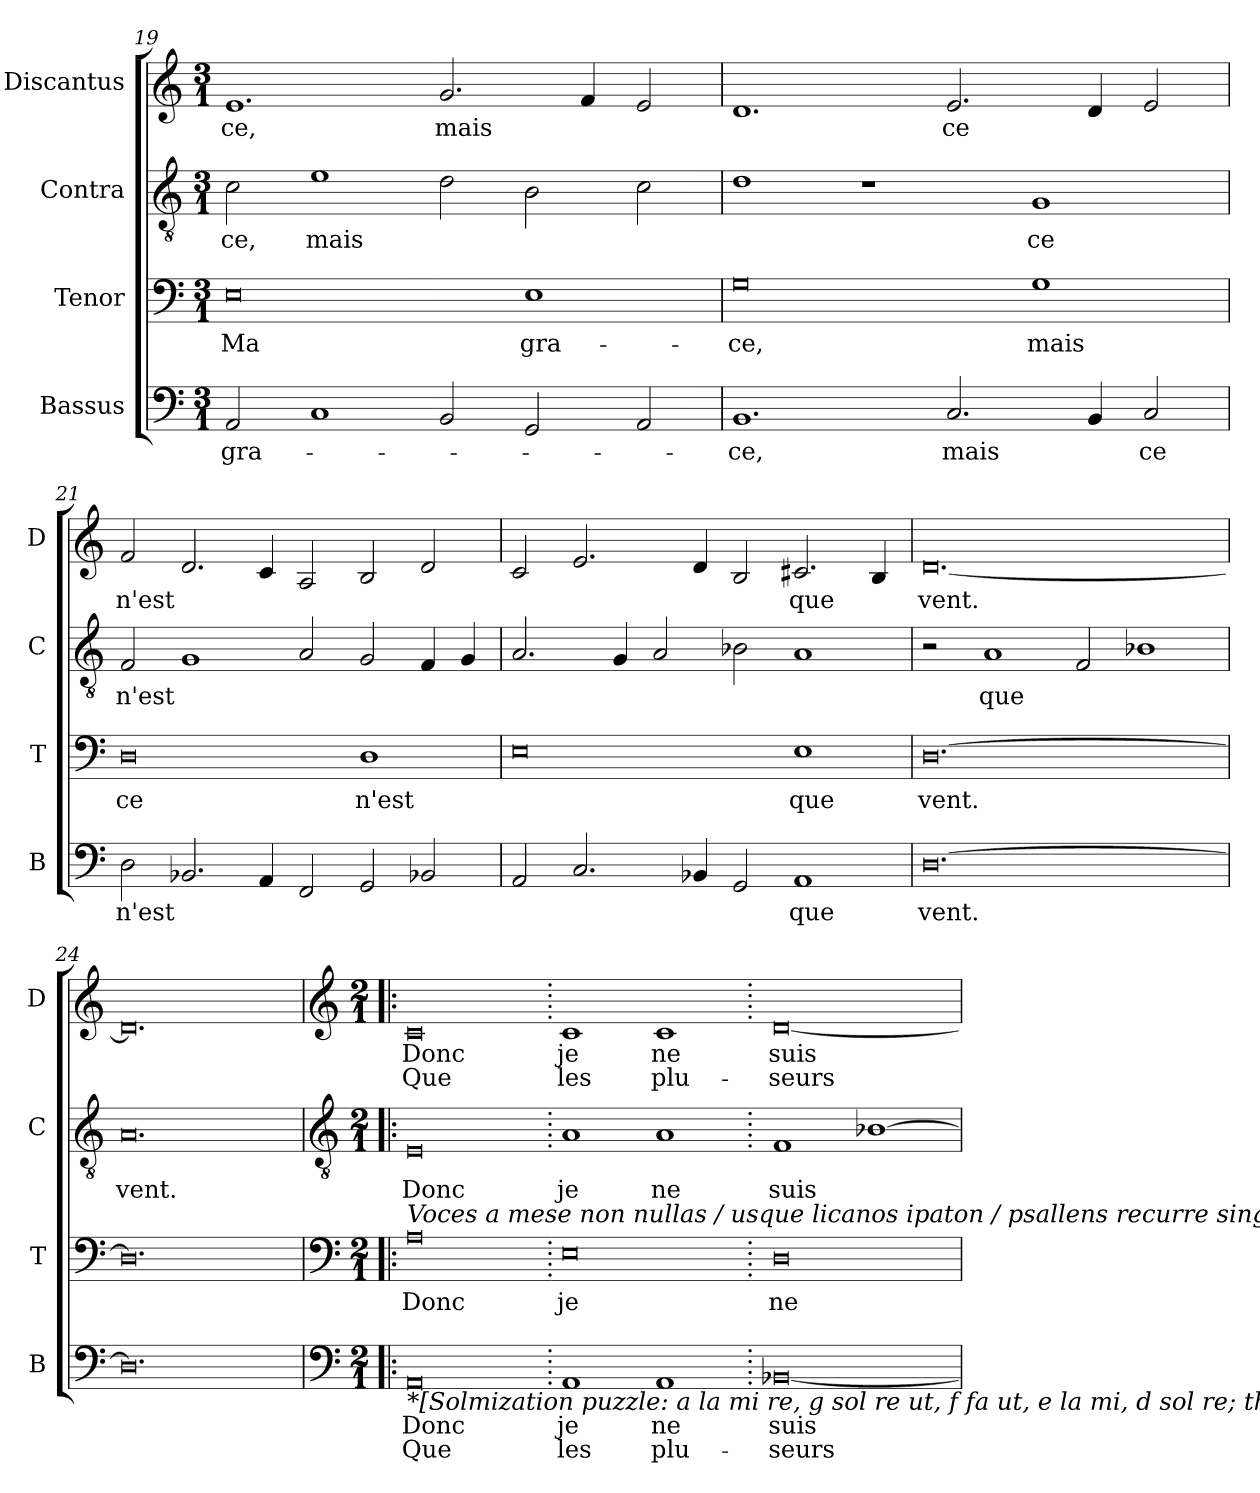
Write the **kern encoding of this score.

**kern	**text	**text	**kern	**text	**kern	**text	**kern	**text	**text
*part4	*part4	*part4	*part3	*part3	*part2	*part2	*part1	*part1	*part1
*staff4	*staff4	*staff4	*staff3	*staff3	*staff2	*staff2	*staff1	*staff1	*staff1
*I"Bassus	*	*	*I"Tenor	*	*I"Contra	*	*I"Discantus	*	*
*I'B	*	*	*I'T	*	*I'C	*	*I'D	*	*
*clefF4	*	*	*clefF4	*	*clefGv2	*	*clefG2	*	*
*k[]	*	*	*k[]	*	*k[]	*	*k[]	*	*
*M3/1	*	*	*M3/1	*	*M3/1	*	*M3/1	*	*
=19	=19	=19	=19	=19	=19	=19	=19	=19	=19
2AA/	gra-	.	0E	Ma	2c\	-ce,	1.e	-ce,	.
1C	.	.	.	.	1e	mais	.	.	.
2BB/	.	.	.	.	2d\	.	2.g/	mais	.
2GG/	.	.	1E	gra-	2B\	.	.	.	.
.	.	.	.	.	.	.	4f/	.	.
2AA/	.	.	.	.	2c\	.	2e/	.	.
=20	=20	=20	=20	=20	=20	=20	=20	=20	=20
1.BB	-ce,	.	0G	-ce,	1d	.	1.d	.	.
.	.	.	.	.	1r	.	.	.	.
2.C/	mais	.	.	.	.	.	2.e/	ce	.
.	.	.	1G	mais	1G	ce	.	.	.
4BB/	.	.	.	.	.	.	4d/	.	.
2C/	ce	.	.	.	.	.	2e/	.	.
=21	=21	=21	=21	=21	=21	=21	=21	=21	=21
2D\	n'est	.	0D	ce	2F/	n'est	2f/	n'est	.
2.BB-X/	.	.	.	.	1G	.	2.d/	.	.
4AA/	.	.	.	.	.	.	4c/	.	.
2FF/	.	.	.	.	2A/	.	2A/	.	.
2GG/	.	.	1D	n'est	2G/	.	2B/	.	.
2BB-X/	.	.	.	.	4F/	.	2d/	.	.
.	.	.	.	.	4G/	.	.	.	.
=22	=22	=22	=22	=22	=22	=22	=22	=22	=22
2AA/	.	.	0E	.	2.A/	.	2c/	.	.
2.C/	.	.	.	.	.	.	2.e/	.	.
.	.	.	.	.	4G/	.	.	.	.
.	.	.	.	.	2A/	.	.	.	.
4BB-X/	.	.	.	.	.	.	4d/	.	.
2GG/	.	.	.	.	2B-X\	.	2B/	.	.
1AA	que	.	1E	que	1A	.	2.c#X/	que	.
.	.	.	.	.	.	.	4B/	.	.
=23	=23	=23	=23	=23	=23	=23	=23	=23	=23
[0.D	vent.	.	[0.D	vent.	2r	.	[0.d	vent.	.
.	.	.	.	.	1A	que	.	.	.
.	.	.	.	.	2F/	.	.	.	.
.	.	.	.	.	1B-X	.	.	.	.
=24	=24	=24	=24	=24	=24	=24	=24	=24	=24
0.D]	.	.	0.D]	.	0.A	vent.	0.d]	.	.
!!LO:LB:g=z
=25!|:	=25!|:	=25!|:	=25!|:	=25!|:	=25!|:	=25!|:	=25!|:	=25!|:	=25!|:
*clefF4	*	*	*clefF4	*	*clefGv2	*	*clefG2	*	*
*k[]	*	*	*k[]	*	*k[]	*	*k[]	*	*
*M2/1	*	*	*M2/1	*	*M2/1	*	*M2/1	*	*
!	!	!	!LO:TX:a:i:t=Voces a mese non nullas / usque licanos ipaton / psallens recurre singulas.*	!	!	!	!	!	!
!LO:TX:b:i:t=*[Solmization puzzle&colon; a la mi re, g sol re ut, f fa ut, e la mi, d sol re; then the whole sequence in retrograde.]	!	!	!	!	!	!	!	!	!
0AA	Donc	Que	0A	Donc	0E	Donc	0c	Donc	Que
=26.	=26.	=26.	=26.	=26.	=26.	=26.	=26.	=26.	=26.
1AA	je	les	0E	je	1A	je	1c	je	les
1AA	ne	plu-	.	.	1A	ne	1c	ne	plu-
=27.	=27.	=27.	=27.	=27.	=27.	=27.	=27.	=27.	=27.
[0BB-X	suis	-seurs	0D	ne	1F	suis	[0d	suis	-seurs
.	.	.	.	.	[1B-X	.	.	.	.
=	=	=	=	=	=	=	=	=	=
*-	*-	*-	*-	*-	*-	*-	*-	*-	*-
